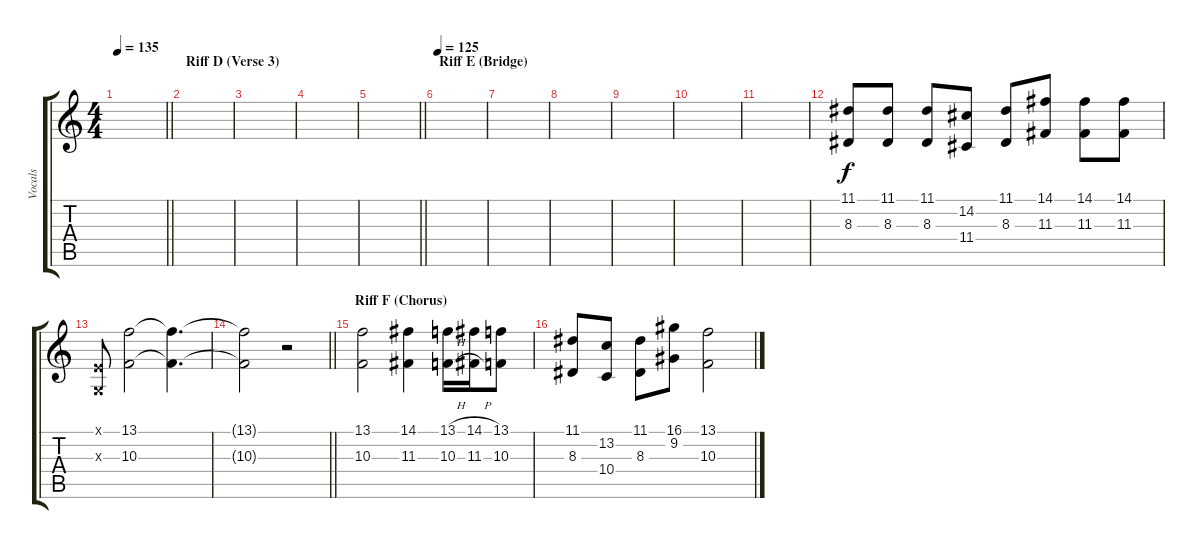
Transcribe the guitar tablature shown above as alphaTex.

\track ("Vocals" "Vocals") {instrument voiceoohs}
\staff {score tabs}
\tuning (E4 B3 G3 D3 A2 D2) {hide}
\ts (4 4)
\tempo 135
\clef g2
\barLineRight lightlight
\ks c
|
\section ("" "Riff D (Verse 3)")
|
|
|
\barLineRight lightlight
|
\section ("" "Riff E (Bridge)")
\tempo 125
|
|
|
|
|
|
(11.1 8.3).8 (11.1 8.3).8 (11.1 8.3).8 (14.2 11.4).8 (11.1 8.3).8 (14.1 11.3).8 (14.1 11.3).8 (14.1 11.3).8 |
(0.1{x} 0.3{x}).8 (13.1 10.3).2 (13.1{t} 10.3{t}).4{d} |
\barLineRight lightlight
(13.1{t} 10.3{t}).2 r.2 |
\section ("" "Riff F (Chorus)")
(13.1 10.3).2 (14.1 11.3).4 (13.1{h} 10.3{h}).16 (14.1{h} 11.3{h}).16 (13.1 10.3).8 |
(11.1 8.3).8 (13.2 10.4).8 (11.1 8.3).8 (16.1 9.2).8 (13.1 10.3).2
